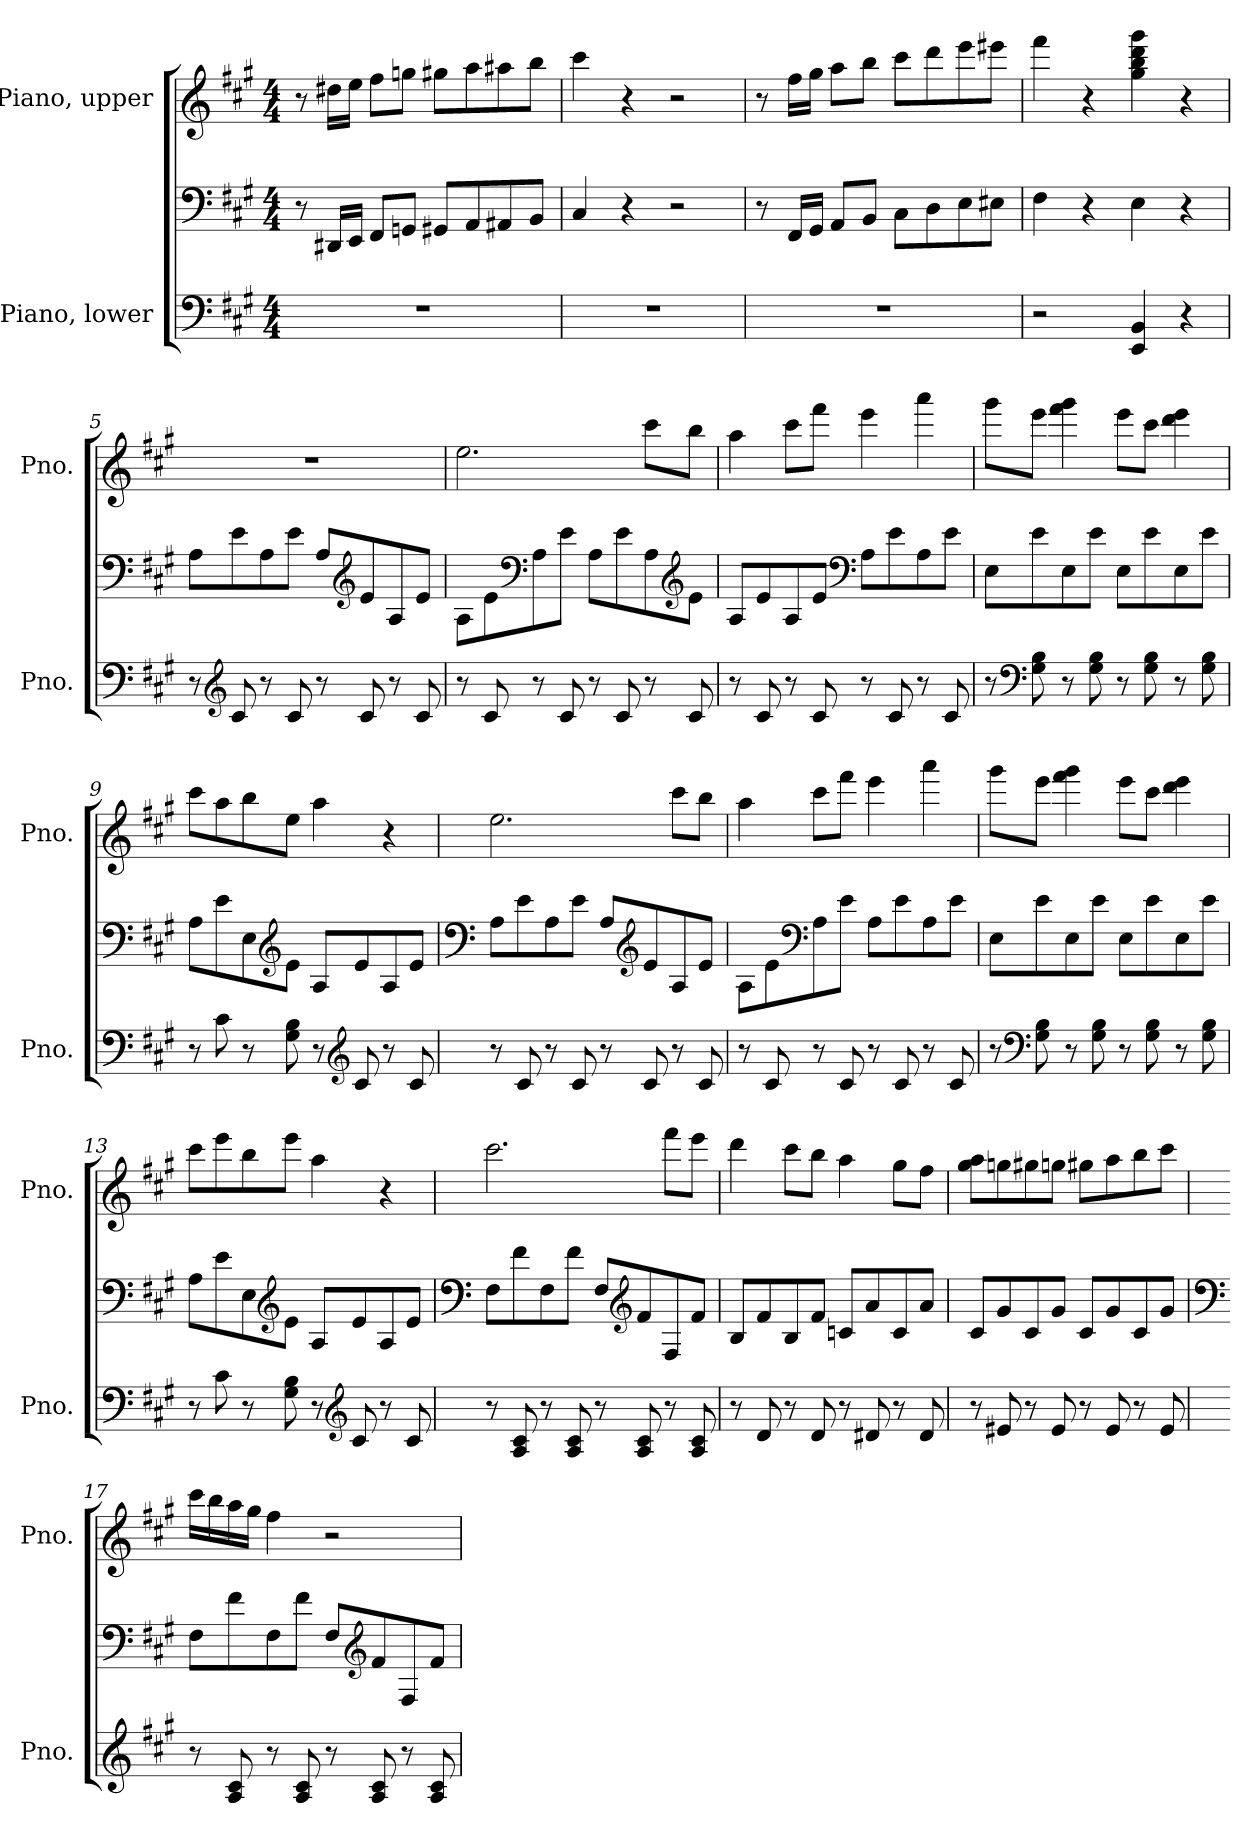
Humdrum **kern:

**kern	**kern	**kern
*part2	*part2	*part1
*staff3	*staff2	*staff1
*I"Piano, lower	*	*I"Piano, upper
*I'Pno.	*	*I'Pno.
*clefF4	*clefF4	*clefG2
*k[f#c#g#]	*k[f#c#g#]	*k[f#c#g#]
*M4/4	*M4/4	*M4/4
*MM60	*MM60	*MM60
=1	=1	=1
1r	8r	8r
.	16DD#X/LL	16dd#X\LL
.	16EE/JJ	16ee\JJ
.	8FF#/L	8ff#\L
.	8GGn/J	8ggn\J
.	8GG#X/L	8gg#X\L
.	8AA/	8aa\
.	8AA#X/	8aa#X\
.	8BB/J	8bb\J
=2	=2	=2
1r	4C#/	4ccc#\
.	4r	4r
.	2r	2r
=3	=3	=3
1r	8r	8r
.	16FF#/LL	16ff#\LL
.	16GG#/JJ	16gg#\JJ
.	8AA/L	8aa\L
.	8BB/J	8bb\J
.	8C#\L	8ccc#\L
.	8D\	8ddd\
.	8E\	8eee\
.	8E#X\J	8eee#X\J
=4	=4	=4
2r	4F#\	4fff#\
.	4r	4r
4EE/ 4BB/	4E\	4gg#\ 4bb\ 4ddd\ 4ggg#\
4r	4r	4r
!!LO:LB:g=z
=5	=5	=5
8r	8A\L	1r
*clefG2	*	*
8c#/	8e\	.
8r	8A\	.
8c#/	8e\J	.
8r	8A/L	.
*	*clefG2	*
8c#/	8e/	.
8r	8A/	.
8c#/	8e/J	.
=6	=6	=6
8r	8A\L	2.ee\
8c#/	8e\	.
*	*clefF4	*
8r	8A\	.
8c#/	8e\J	.
8r	8A\L	.
8c#/	8e\	.
8r	8A\	8ccc#\L
*	*clefG2	*
8c#/	8e\J	8bb\J
=7	=7	=7
8r	8A/L	4aa\
8c#/	8e/	.
8r	8A/	8ccc#\L
8c#/	8e/J	8fff#\J
*	*clefF4	*
8r	8A\L	4eee\
8c#/	8e\	.
8r	8A\	4aaa\
8c#/	8e\J	.
!!LO:LB:g=z
=8	=8	=8
8r	8E\L	8ggg#\L
*clefF4	*	*
8G#\ 8B\	8e\	8eee\J
8r	8E\	4fff#\ 4ggg#\
8G#\ 8B\	8e\J	.
8r	8E\L	8eee\L
8G#\ 8B\	8e\	8ccc#\J
8r	8E\	4ddd\ 4eee\
8G#\ 8B\	8e\J	.
=9	=9	=9
8r	8A\L	8ccc#\L
8c#\	8e\	8aa\
8r	8E\	8bb\
*	*clefG2	*
8G#\ 8B\	8e\J	8ee\J
8r	8A/L	4aa\
*clefG2	*	*
8c#/	8e/	.
8r	8A/	4r
8c#/	8e/J	.
=10	=10	=10
*	*clefF4	*
8r	8A\L	2.ee\
8c#/	8e\	.
8r	8A\	.
8c#/	8e\J	.
8r	8A/L	.
*	*clefG2	*
8c#/	8e/	.
8r	8A/	8ccc#\L
8c#/	8e/J	8bb\J
!!LO:LB:g=z
=11	=11	=11
8r	8A\L	4aa\
8c#/	8e\	.
*	*clefF4	*
8r	8A\	8ccc#\L
8c#/	8e\J	8fff#\J
8r	8A\L	4eee\
8c#/	8e\	.
8r	8A\	4aaa\
8c#/	8e\J	.
=12	=12	=12
8r	8E\L	8ggg#\L
*clefF4	*	*
8G#\ 8B\	8e\	8eee\J
8r	8E\	4fff#\ 4ggg#\
8G#\ 8B\	8e\J	.
8r	8E\L	8eee\L
8G#\ 8B\	8e\	8ccc#\J
8r	8E\	4ddd\ 4eee\
8G#\ 8B\	8e\J	.
=13	=13	=13
8r	8A\L	8ccc#\L
8c#\	8e\	8eee\
8r	8E\	8bb\
*	*clefG2	*
8G#\ 8B\	8e\J	8eee\J
8r	8A/L	4aa\
*clefG2	*	*
8c#/	8e/	.
8r	8A/	4r
8c#/	8e/J	.
!!LO:PB:g=z
=14	=14	=14
*	*clefF4	*
8r	8F#\L	2.ccc#\
8A/ 8c#/	8f#\	.
8r	8F#\	.
8A/ 8c#/	8f#\J	.
8r	8F#/L	.
*	*clefG2	*
8A/ 8c#/	8f#/	.
8r	8F#/	8fff#\L
8A/ 8c#/	8f#/J	8eee\J
=15	=15	=15
8r	8B/L	4ddd\
8d/	8f#/	.
8r	8B/	8ccc#\L
8d/	8f#/J	8bb\J
8r	8cn/L	4aa\
8d#X/	8a/	.
8r	8c/	8gg#\L
8d#/	8a/J	8ff#\J
=16	=16	=16
8r	8c#/L	8gg#\ 8aa\L
8e#X/	8g#/	8ggn\
8r	8c#/	8gg#X\
8e#/	8g#/J	8ggn\J
8r	8c#/L	8gg#X\L
8e#/	8g#/	8aa\
8r	8c#/	8bb\
8e#/	8g#/J	8ccc#\J
!!LO:LB:g=z
=17	=17	=17
*	*clefF4	*
8r	8F#\L	16ccc#\LL
.	.	16bb\
8A/ 8c#/	8f#\	16aa\
.	.	16gg#\JJ
8r	8F#\	4ff#\
8A/ 8c#/	8f#\J	.
8r	8F#/L	2r
*	*clefG2	*
8A/ 8c#/	8f#/	.
8r	8F#/	.
8A/ 8c#/	8f#/J	.
=	=	=
*-	*-	*-
